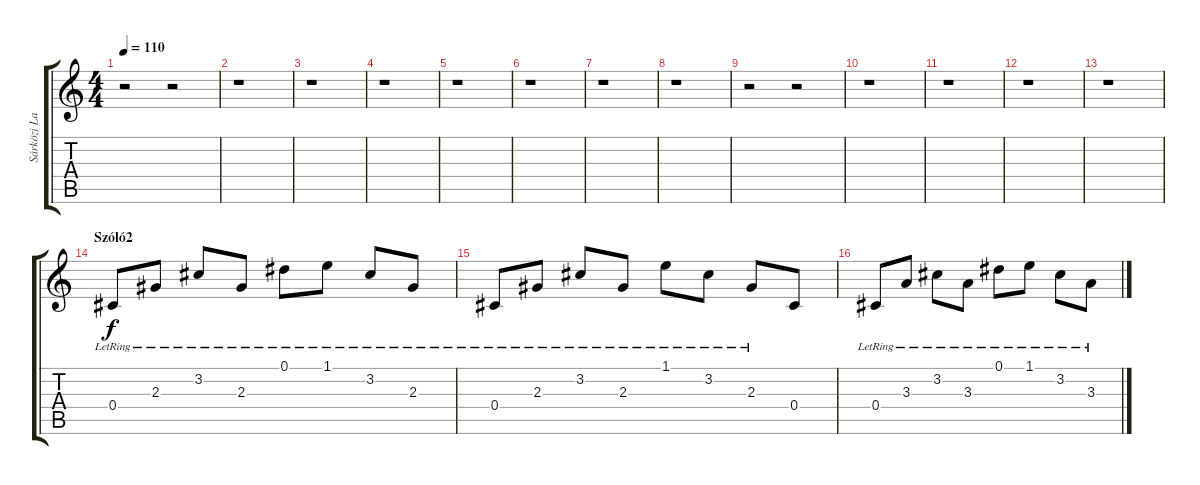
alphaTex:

\track ("Sárközi Lajos (gitár)" "Sárközi La") {instrument electricguitarclean}
\staff {score tabs}
\tuning (Eb4 Bb3 Gb3 Db3 Ab2 Eb2) {hide}
\ts (4 4)
\tempo 110
\clef g2
\ks c
r.2{dy f} r.2 |
r.1 |
r.1 |
r.1 |
r.1 |
r.1 |
r.1 |
r.1 |
r.2 r.2 |
r.1 |
r.1 |
r.1 |
r.1 |
\section ("" "Szóló2")
0.4{lr}.8 2.3{lr}.8 3.2{lr}.8 2.3{lr}.8 0.1{lr}.8 1.1{lr}.8 3.2{lr}.8 2.3{lr}.8 |
0.4{lr}.8 2.3{lr}.8 3.2{lr}.8 2.3{lr}.8 1.1{lr}.8 3.2{lr}.8 2.3{lr}.8 0.4.8 |
0.4{lr}.8 3.3{lr}.8 3.2{lr}.8 3.3{lr}.8 0.1{lr}.8 1.1{lr}.8 3.2{lr}.8 3.3{lr}.8
